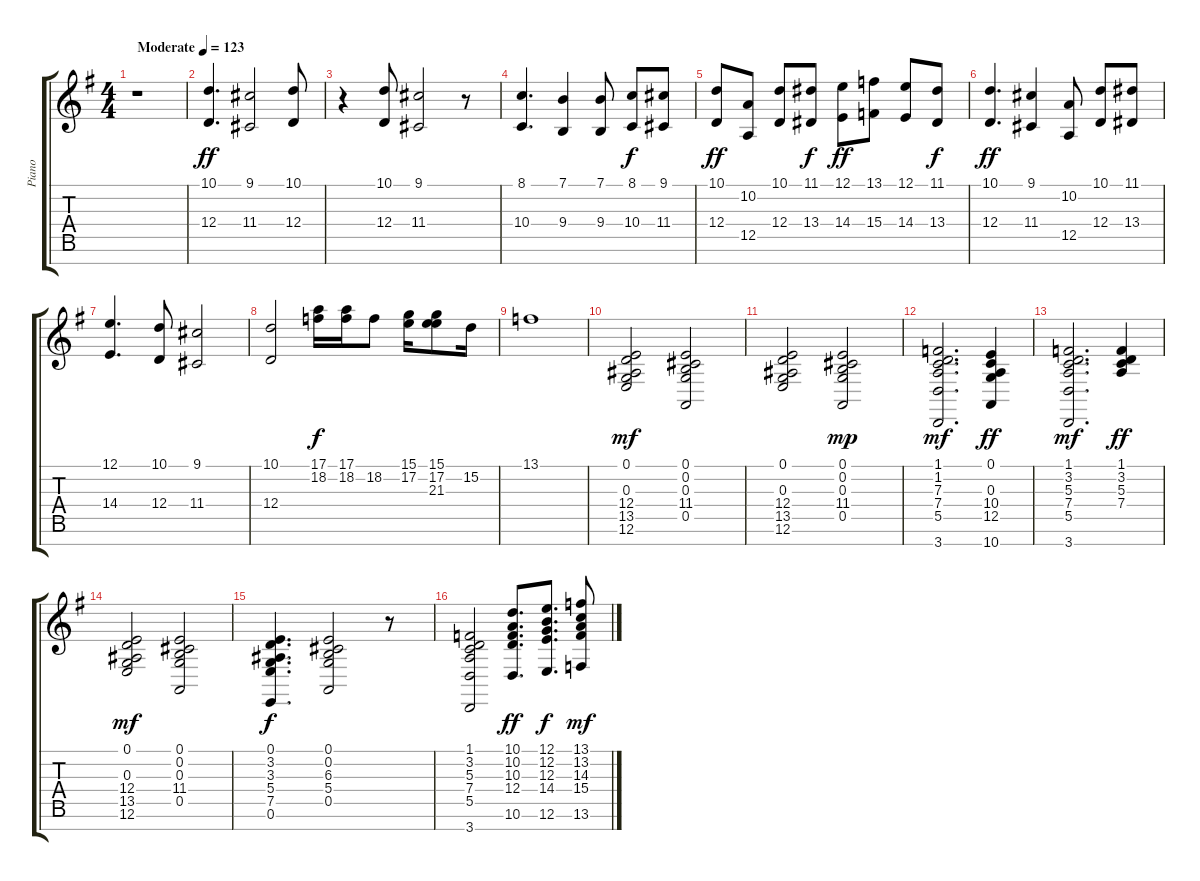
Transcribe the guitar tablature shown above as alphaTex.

\track ("Piano" "Piano") {instrument brightacousticpiano}
\staff {score tabs}
\tuning (E4 B3 G3 D3 A2 E2 B1) {hide}
\ts (4 4)
\tempo (123 "Moderate")
\clef g2
\ks g
r.1{dy ff instrument brightacousticpiano} |
(10.1 12.4).4{d} (9.1 11.4).2 (10.1 12.4).8 |
r.4 (10.1 12.4).8 (9.1 11.4).2 r.8 |
(8.1 10.4).4{d} (7.1 9.4).4 (7.1 9.4).8 (8.1 10.4).8{dy f} (9.1 11.4).8 |
(10.1 12.4).8{dy ff} (10.2 12.5).8 (10.1 12.4).8 (11.1 13.4).8{dy f} (12.1 14.4).8{dy ff} (13.1 15.4).8 (12.1 14.4).8 (11.1 13.4).8{dy f} |
(10.1 12.4).4{d dy ff} (9.1 11.4).4 (10.2 12.5).8 (10.1 12.4).8 (11.1 13.4).8 |
(12.1 14.4).4{d} (10.1 12.4).8 (9.1 11.4).2 |
(10.1 12.4).2 (17.1 18.2).16{dy f} (17.1 18.2).16 18.2.8 (15.1 17.2).16 (15.1 17.2 21.3).8 15.2.16 |
13.1.1 |
(0.1 0.3 12.4 13.5 12.6).2{dy mf} (0.1 0.2 0.3 11.4 0.5).2 |
(0.1 0.3 12.4 13.5 12.6).2 (0.1 0.2 0.3 11.4 0.5).2{dy mp} |
(1.1 1.2 7.3 7.4 5.5 3.7).2{d dy mf} (0.1 0.3 10.4 12.5 10.7).4{dy ff} |
(1.1 3.2 5.3 7.4 5.5 3.7).2{d dy mf} (1.1 3.2 5.3 7.4).4{dy ff} |
(0.1 0.3 12.4 13.5 12.6).2{dy mf} (0.1 0.2 0.3 11.4 0.5).2 |
(0.1 3.2 3.3 5.4 7.5 0.6).4{d dy f} (0.1 0.2 6.3 5.4 0.5).2 r.8 |
(1.1 3.2 5.3 7.4 5.5 3.7).2 (10.1 10.2 10.3 12.4 10.6).8{d dy ff} (12.1 12.2 12.3 14.4 12.6).8{d dy f} (13.1 13.2 14.3 15.4 13.6).8{dy mf}
